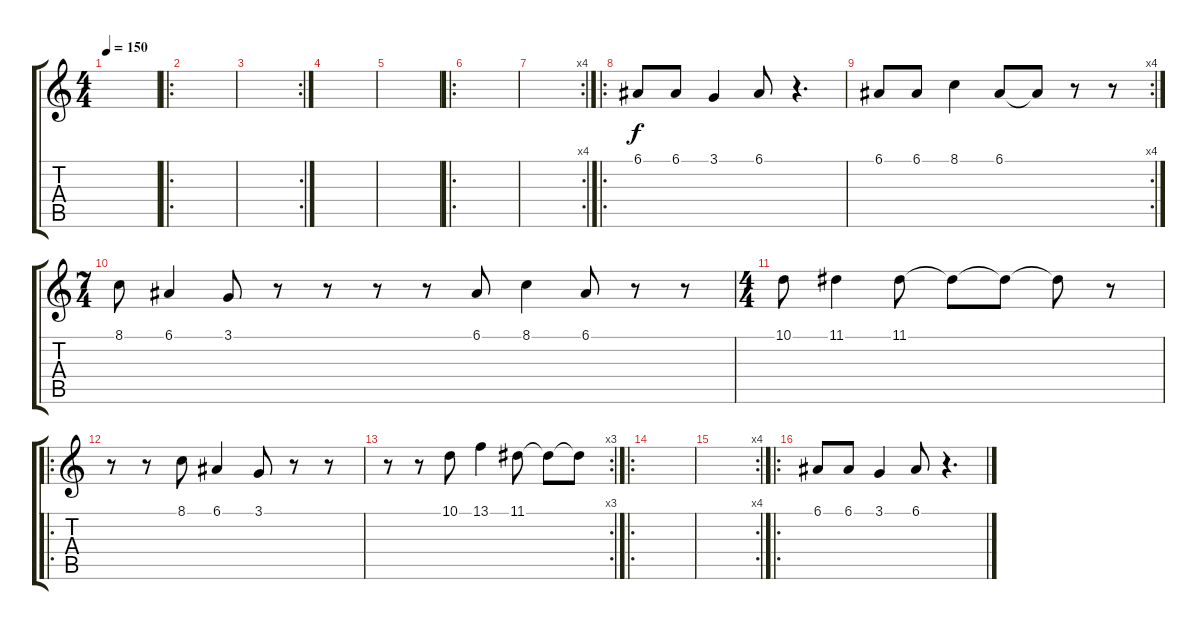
\track "" {instrument pad7halo}
\staff {score tabs}
\tuning (E4 B3 G3 D3 A2 E2) {hide}
\ts (4 4)
\tempo 150
\clef g2
\ks c
|
\ro
|
\rc 2
|
|
|
\ro
|
\rc 4
|
\ro
6.1.8 6.1.8 3.1.4 6.1.8 r.4{d} |
\rc 4
6.1.8 6.1.8 8.1.4 6.1.8 6.1{t}.8 r.8 r.8 |
\ts (7 4)
8.1.8 6.1.4 3.1.8 r.8 r.8 r.8 r.8 6.1.8 8.1.4 6.1.8 r.8 r.8 |
\ts (4 4)
10.1.8 11.1.4 11.1.8 11.1{t}.8 11.1{t}.8 11.1{t}.8 r.8 |
\ro
r.8 r.8 8.1.8 6.1.4 3.1.8 r.8 r.8 |
\rc 3
r.8 r.8 10.1.8 13.1.4 11.1.8 11.1{t}.8 11.1{t}.8 |
\ro
|
\rc 4
|
\ro
6.1.8 6.1.8 3.1.4 6.1.8 r.4{d}
